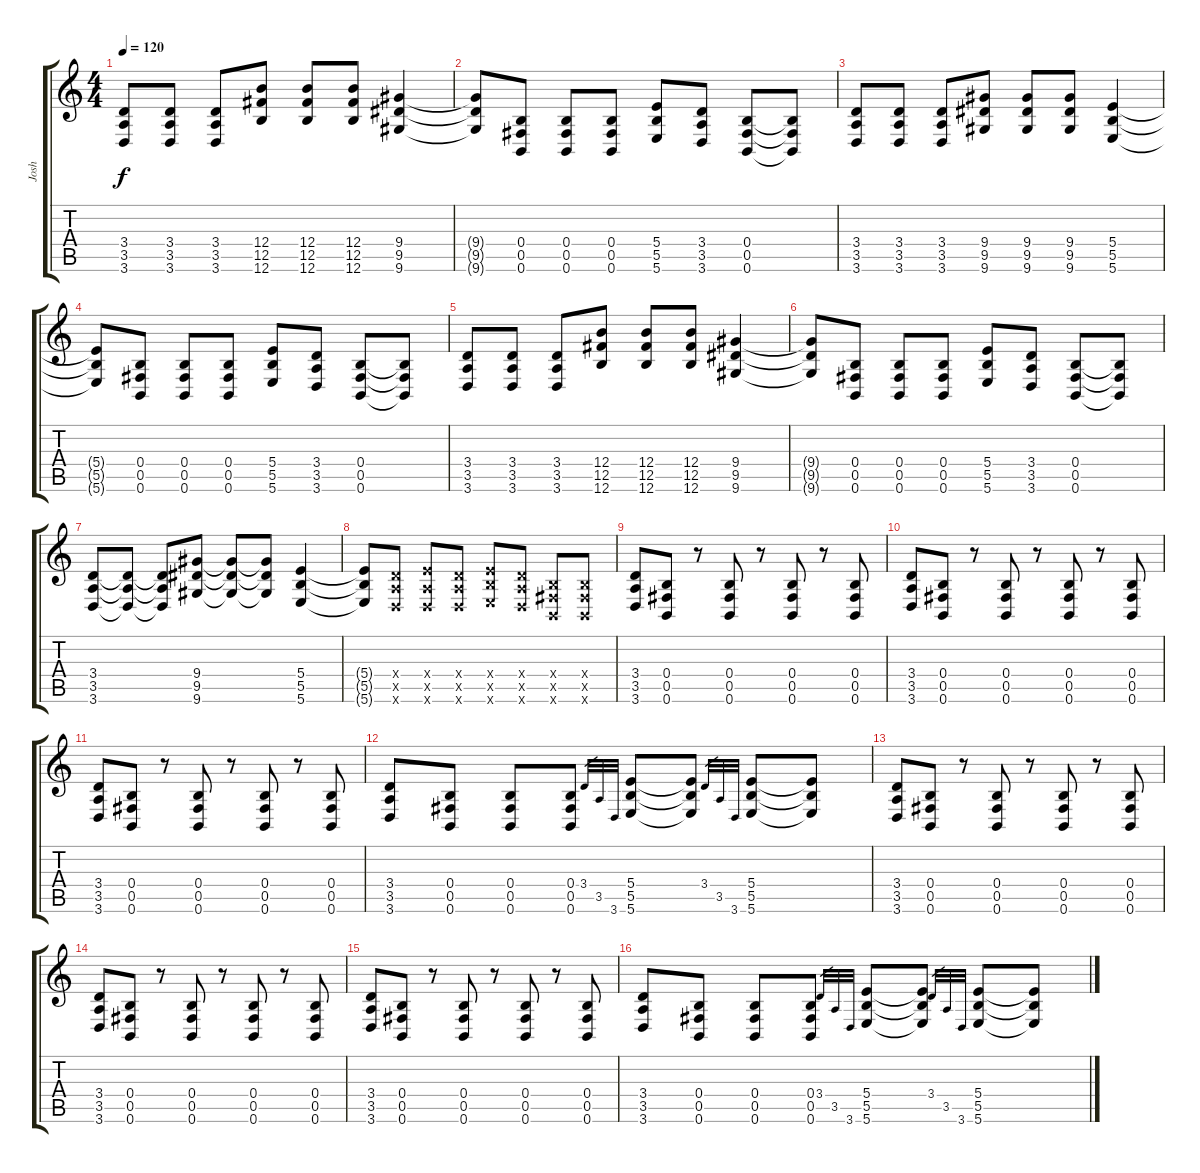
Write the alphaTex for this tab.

\track ("Josh" "Josh") {instrument distortionguitar}
\staff {score tabs}
\tuning (Db4 Ab3 E3 B2 Gb2 B1) {hide}
\ts (4 4)
\tempo 120
\clef g2
\ks c
(3.4 3.5 3.6).8{dy f} (3.4 3.5 3.6).8 (3.4 3.5 3.6).8 (12.4 12.5 12.6).8 (12.4 12.5 12.6).8 (12.4 12.5 12.6).8 (9.4 9.5 9.6).4 |
(9.4{t} 9.5{t} 9.6{t}).8 (0.4 0.5 0.6).8 (0.4 0.5 0.6).8 (0.4 0.5 0.6).8 (5.4 5.5 5.6).8 (3.4 3.5 3.6).8 (0.4 0.5 0.6).8 (0.4{t} 0.5{t} 0.6{t}).8 |
(3.4 3.5 3.6).8 (3.4 3.5 3.6).8 (3.4 3.5 3.6).8 (9.4 9.5 9.6).8 (9.4 9.5 9.6).8 (9.4 9.5 9.6).8 (5.4 5.5 5.6).4 |
(5.4{t} 5.5{t} 5.6{t}).8 (0.4 0.5 0.6).8 (0.4 0.5 0.6).8 (0.4 0.5 0.6).8 (5.4 5.5 5.6).8 (3.4 3.5 3.6).8 (0.4 0.5 0.6).8 (0.4{t} 0.5{t} 0.6{t}).8 |
(3.4 3.5 3.6).8 (3.4 3.5 3.6).8 (3.4 3.5 3.6).8 (12.4 12.5 12.6).8 (12.4 12.5 12.6).8 (12.4 12.5 12.6).8 (9.4 9.5 9.6).4 |
(9.4{t} 9.5{t} 9.6{t}).8 (0.4 0.5 0.6).8 (0.4 0.5 0.6).8 (0.4 0.5 0.6).8 (5.4 5.5 5.6).8 (3.4 3.5 3.6).8 (0.4 0.5 0.6).8 (0.4{t} 0.5{t} 0.6{t}).8 |
(3.4 3.5 3.6).8 (3.4{t} 3.5{t} 3.6{t}).8 (3.4{t} 3.5{t} 3.6{t}).8 (9.4 9.5 9.6).8 (9.4{t} 9.5{t} 9.6{t}).8 (9.4{t} 9.5{t} 9.6{t}).8 (5.4 5.5 5.6).4 |
(5.4{t} 5.5{t} 5.6{t}).8 (3.4{x} 3.5{x} 3.6{x}).8 (5.4{x} 3.5{x} 3.6{x}).8 (3.4{x} 3.5{x} 3.6{x}).8 (5.4{x} 5.5{x} 5.6{x}).8 (3.4{x} 3.5{x} 3.6{x}).8 (0.4{x} 0.5{x} 0.6{x}).8 (0.4{x} 0.5{x} 0.6{x}).8 |
(3.4 3.5 3.6).8 (0.4 0.5 0.6).8 r.8 (0.4 0.5 0.6).8 r.8 (0.4 0.5 0.6).8 r.8 (0.4 0.5 0.6).8 |
(3.4 3.5 3.6).8 (0.4 0.5 0.6).8 r.8 (0.4 0.5 0.6).8 r.8 (0.4 0.5 0.6).8 r.8 (0.4 0.5 0.6).8 |
(3.4 3.5 3.6).8 (0.4 0.5 0.6).8 r.8 (0.4 0.5 0.6).8 r.8 (0.4 0.5 0.6).8 r.8 (0.4 0.5 0.6).8 |
(3.4 3.5 3.6).8 (0.4 0.5 0.6).8 (0.4 0.5 0.6).8 (0.4 0.5 0.6).8 3.4.32{gr} 3.5.32{gr} 3.6.32{gr} (5.4 5.5 5.6).8 (5.4{t} 5.5{t} 5.6{t}).8 3.4.32{gr} 3.5.32{gr} 3.6.32{gr} (5.4 5.5 5.6).8 (5.4{t} 5.5{t} 5.6{t}).8 |
(3.4 3.5 3.6).8 (0.4 0.5 0.6).8 r.8 (0.4 0.5 0.6).8 r.8 (0.4 0.5 0.6).8 r.8 (0.4 0.5 0.6).8 |
(3.4 3.5 3.6).8 (0.4 0.5 0.6).8 r.8 (0.4 0.5 0.6).8 r.8 (0.4 0.5 0.6).8 r.8 (0.4 0.5 0.6).8 |
(3.4 3.5 3.6).8 (0.4 0.5 0.6).8 r.8 (0.4 0.5 0.6).8 r.8 (0.4 0.5 0.6).8 r.8 (0.4 0.5 0.6).8 |
(3.4 3.5 3.6).8 (0.4 0.5 0.6).8 (0.4 0.5 0.6).8 (0.4 0.5 0.6).8 3.4.32{gr} 3.5.32{gr} 3.6.32{gr} (5.4 5.5 5.6).8 (5.4{t} 5.5{t} 5.6{t}).8 3.4.32{gr} 3.5.32{gr} 3.6.32{gr} (5.4 5.5 5.6).8 (5.4{t} 5.5{t} 5.6{t}).8
